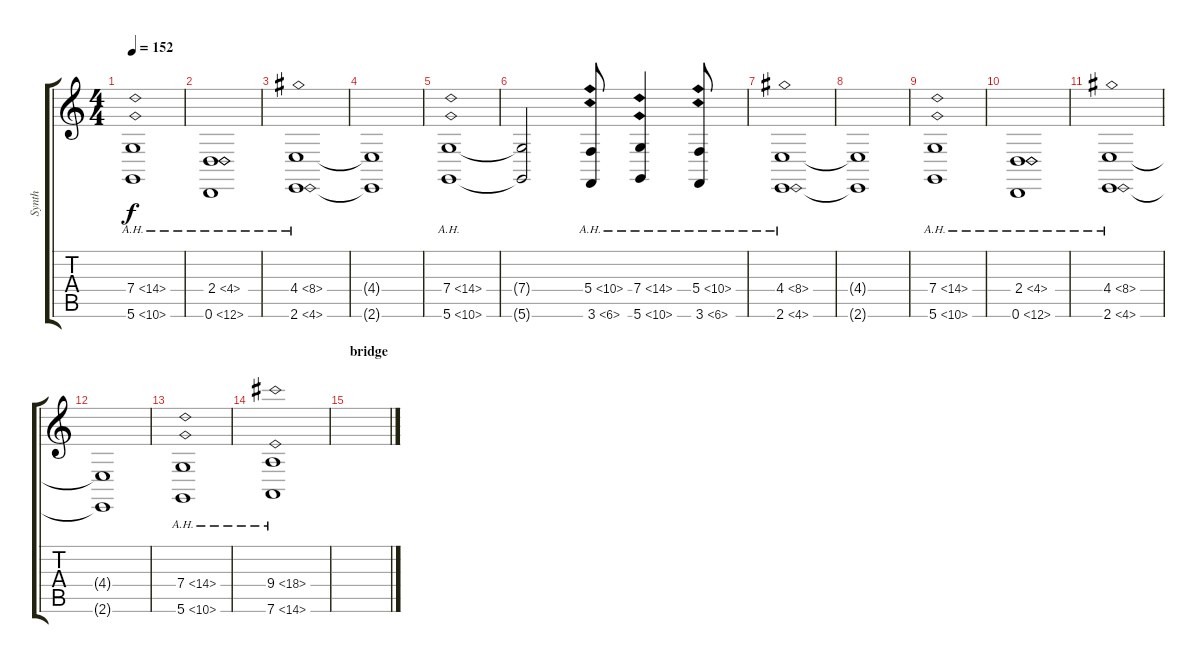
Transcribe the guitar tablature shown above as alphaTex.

\track ("Synth" "Synth") {instrument pad4choir}
\staff {score tabs}
\tuning (D4 A3 F3 C3 G2 D2) {hide}
\ts (4 4)
\tempo 152
\clef g2
\ks c
(7.4{ah 7} 5.6{ah 5}).1{dy f} |
(2.4{ah 2} 0.6{ah 12}).1 |
(4.4{ah 4} 2.6{ah 2}).1 |
(4.4{t} 2.6{t}).1 |
(7.4{ah 7} 5.6{ah 5}).1 |
(7.4{t} 5.6{t}).2 (5.4{ah 5} 3.6{ah 3}).8 (7.4{ah 7} 5.6{ah 5}).4 (5.4{ah 5} 3.6{ah 3}).8 |
(4.4{ah 4} 2.6{ah 2}).1 |
(4.4{t} 2.6{t}).1 |
(7.4{ah 7} 5.6{ah 5}).1 |
(2.4{ah 2} 0.6{ah 12}).1 |
(4.4{ah 4} 2.6{ah 2}).1 |
(4.4{t} 2.6{t}).1 |
(7.4{ah 7} 5.6{ah 5}).1 |
(9.4{ah 9} 7.6{ah 7}).1 |
\section ("" "bridge")
